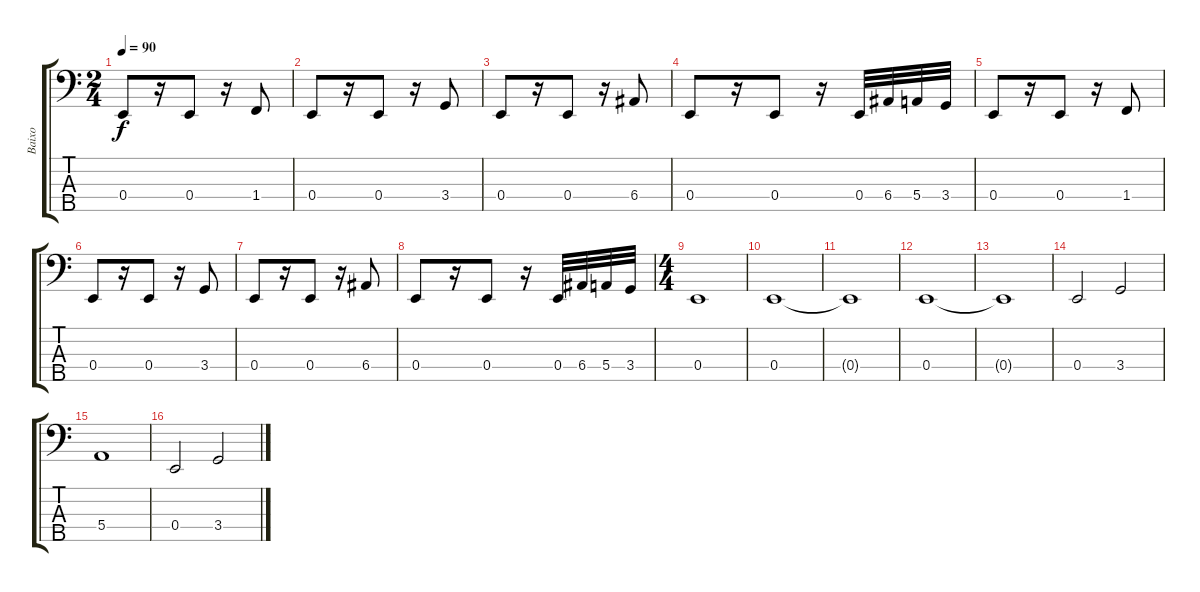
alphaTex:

\track ("Baixo" "Baixo") {instrument electricbasspick}
\staff {score tabs}
\tuning (G2 D2 A1 E1 B0) {hide}
\ts (2 4)
\tempo 90
\clef f4
\ks c
0.4.8{dy f} r.16 0.4.8 r.16 1.4.8 |
0.4.8 r.16 0.4.8 r.16 3.4.8 |
0.4.8 r.16 0.4.8 r.16 6.4.8 |
0.4.8 r.16 0.4.8 r.16 0.4.32 6.4.32 5.4.32 3.4.32 |
0.4.8 r.16 0.4.8 r.16 1.4.8 |
0.4.8 r.16 0.4.8 r.16 3.4.8 |
0.4.8 r.16 0.4.8 r.16 6.4.8 |
0.4.8 r.16 0.4.8 r.16 0.4.32 6.4.32 5.4.32 3.4.32 |
\ts (4 4)
0.4.1 |
0.4.1 |
0.4{t}.1 |
0.4.1 |
0.4{t}.1 |
0.4.2 3.4.2 |
5.4.1 |
0.4.2 3.4.2
